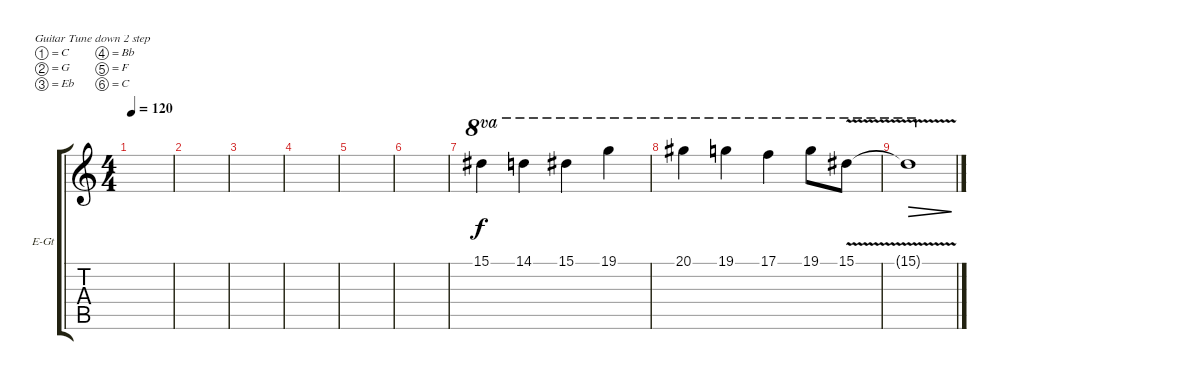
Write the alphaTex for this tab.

\bracketExtendMode groupsimilarinstruments
\firstSystemTrackNameOrientation horizontal
\otherSystemsTrackNameOrientation horizontal
\track ("Electric Guitar" "E-Gt") {instrument distortionguitar}
\staff {score tabs}
\tuning (C4 G3 Eb3 Bb2 F2 C2)
\ts (4 4)
\tempo 120
\clef g2
\scale
0.333333
\ks c
|
\scale
0.333333 |
\scale
0.333333 |
\scale
0.333333 |
\scale
0.333333 |
\scale
0.333333 |
\scale
0.333333 15.1.4{ot 8va} 14.1.4{ot 8va} 15.1.4{ot 8va} 19.1.4{ot 8va} |
\scale
0.333333 20.1.4{ot 8va} 19.1.4{ot 8va} 17.1.4{ot 8va} 19.1.8{ot 8va} 15.1{v}.8{ot 8va} |
15.1{v t}.1{ot 8va dec}
